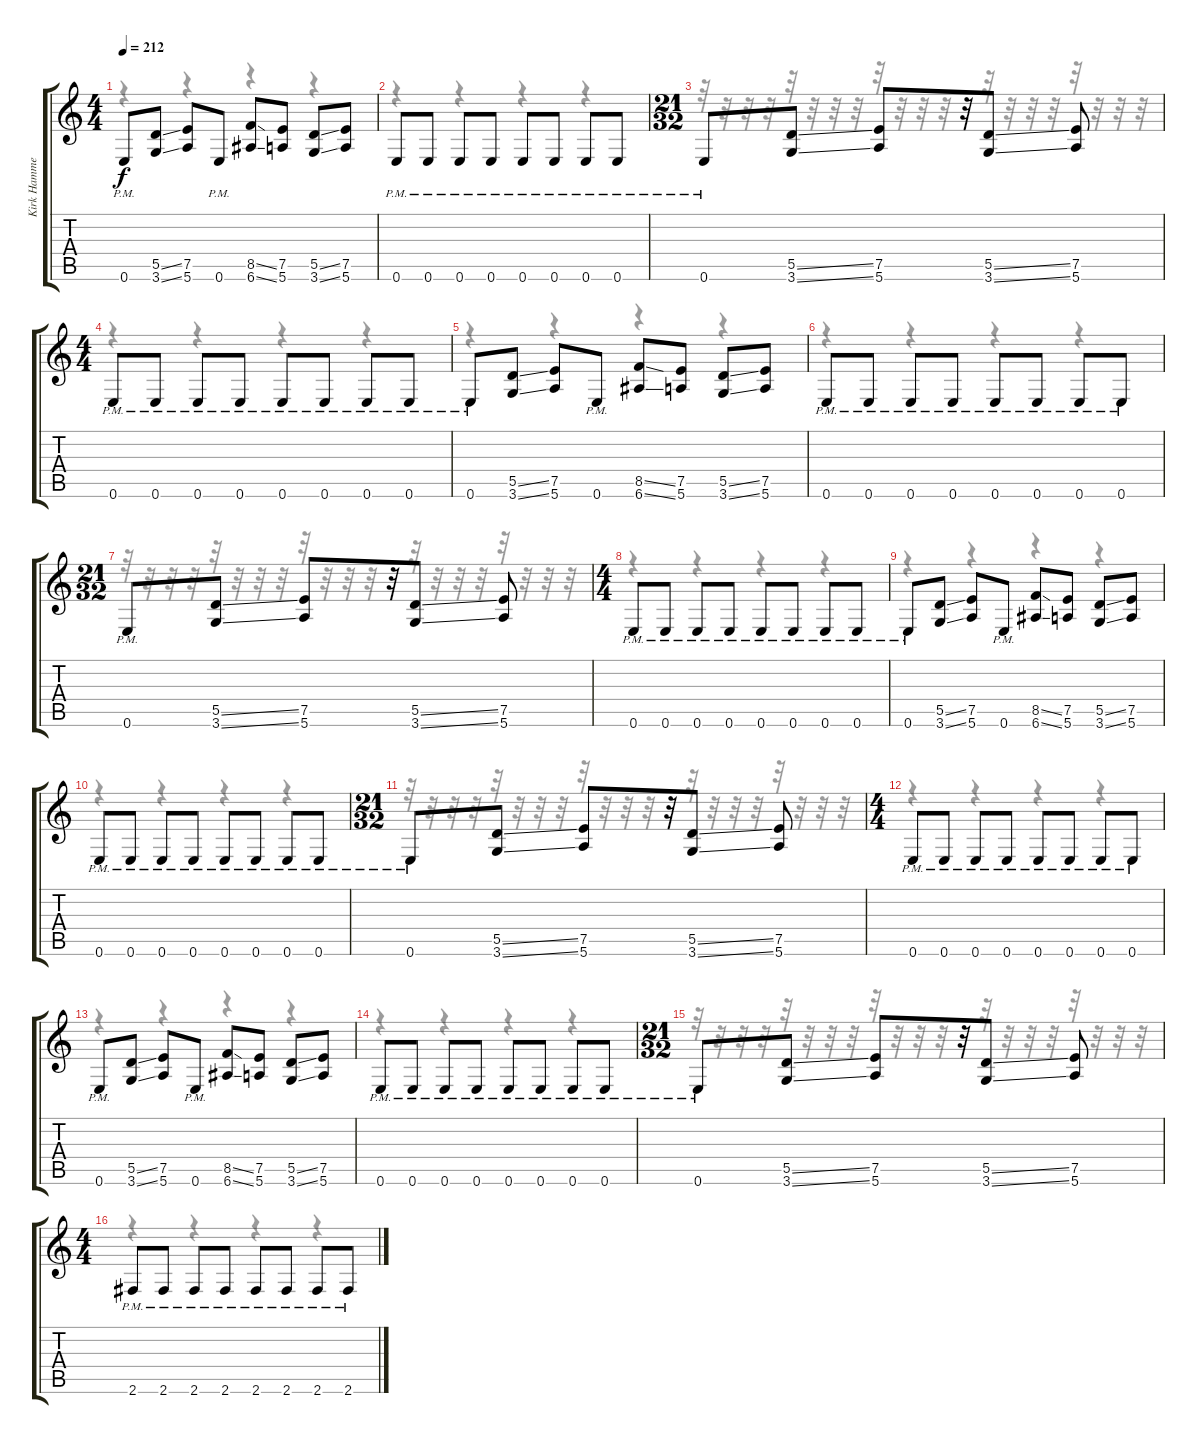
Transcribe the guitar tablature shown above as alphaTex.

\track ("Kirk Hammett" "Kirk Hamme") {instrument distortionguitar}
\staff {score tabs}
\tuning (E4 B3 G3 D3 A2 E2) {hide}
\voice
\ts (4 4)
\tempo 212
\clef g2
\ks c
0.6{pm}.8{dy f} (5.5{ss} 3.6{ss}).8 (7.5 5.6).8 0.6{pm}.8 (8.5{ss} 6.6{ss}).8 (7.5 5.6).8 (5.5{ss} 3.6{ss}).8 (7.5 5.6).8 |
0.6{pm}.8 0.6{pm}.8 0.6{pm}.8 0.6{pm}.8 0.6{pm}.8 0.6{pm}.8 0.6{pm}.8 0.6{pm}.8 |
\ts (21 32)
0.6{pm}.8 (5.5{ss} 3.6{ss}).8 (7.5 5.6).8 r.32 (5.5{ss} 3.6{ss}).8 (7.5 5.6).8 |
\ts (4 4)
0.6{pm}.8 0.6{pm}.8 0.6{pm}.8 0.6{pm}.8 0.6{pm}.8 0.6{pm}.8 0.6{pm}.8 0.6{pm}.8 |
0.6{pm}.8 (5.5{ss} 3.6{ss}).8 (7.5 5.6).8 0.6{pm}.8 (8.5{ss} 6.6{ss}).8 (7.5 5.6).8 (5.5{ss} 3.6{ss}).8 (7.5 5.6).8 |
0.6{pm}.8 0.6{pm}.8 0.6{pm}.8 0.6{pm}.8 0.6{pm}.8 0.6{pm}.8 0.6{pm}.8 0.6{pm}.8 |
\ts (21 32)
0.6{pm}.8 (5.5{ss} 3.6{ss}).8 (7.5 5.6).8 r.32 (5.5{ss} 3.6{ss}).8 (7.5 5.6).8 |
\ts (4 4)
0.6{pm}.8 0.6{pm}.8 0.6{pm}.8 0.6{pm}.8 0.6{pm}.8 0.6{pm}.8 0.6{pm}.8 0.6{pm}.8 |
0.6{pm}.8 (5.5{ss} 3.6{ss}).8 (7.5 5.6).8 0.6{pm}.8 (8.5{ss} 6.6{ss}).8 (7.5 5.6).8 (5.5{ss} 3.6{ss}).8 (7.5 5.6).8 |
0.6{pm}.8 0.6{pm}.8 0.6{pm}.8 0.6{pm}.8 0.6{pm}.8 0.6{pm}.8 0.6{pm}.8 0.6{pm}.8 |
\ts (21 32)
0.6{pm}.8 (5.5{ss} 3.6{ss}).8 (7.5 5.6).8 r.32 (5.5{ss} 3.6{ss}).8 (7.5 5.6).8 |
\ts (4 4)
0.6{pm}.8 0.6{pm}.8 0.6{pm}.8 0.6{pm}.8 0.6{pm}.8 0.6{pm}.8 0.6{pm}.8 0.6{pm}.8 |
0.6{pm}.8 (5.5{ss} 3.6{ss}).8 (7.5 5.6).8 0.6{pm}.8 (8.5{ss} 6.6{ss}).8 (7.5 5.6).8 (5.5{ss} 3.6{ss}).8 (7.5 5.6).8 |
0.6{pm}.8 0.6{pm}.8 0.6{pm}.8 0.6{pm}.8 0.6{pm}.8 0.6{pm}.8 0.6{pm}.8 0.6{pm}.8 |
\ts (21 32)
0.6{pm}.8 (5.5{ss} 3.6{ss}).8 (7.5 5.6).8 r.32 (5.5{ss} 3.6{ss}).8 (7.5 5.6).8 |
\ts (4 4)
2.6{pm}.8 2.6{pm}.8 2.6{pm}.8 2.6{pm}.8 2.6{pm}.8 2.6{pm}.8 2.6{pm}.8 2.6{pm}.8
\voice
\clef g2
\ottava regular
\simile none
\ks c
r.4{dy f} r.4 r.4 r.4 |
r.4 r.4 r.4 r.4 |
r.32 r.32 r.32 r.32 r.32 r.32 r.32 r.32 r.32 r.32 r.32 r.32 r.32 r.32 r.32 r.32 r.32 r.32 r.32 r.32 r.32 |
r.4 r.4 r.4 r.4 |
r.4 r.4 r.4 r.4 |
r.4 r.4 r.4 r.4 |
r.32 r.32 r.32 r.32 r.32 r.32 r.32 r.32 r.32 r.32 r.32 r.32 r.32 r.32 r.32 r.32 r.32 r.32 r.32 r.32 r.32 |
r.4 r.4 r.4 r.4 |
r.4 r.4 r.4 r.4 |
r.4 r.4 r.4 r.4 |
r.32 r.32 r.32 r.32 r.32 r.32 r.32 r.32 r.32 r.32 r.32 r.32 r.32 r.32 r.32 r.32 r.32 r.32 r.32 r.32 r.32 |
r.4 r.4 r.4 r.4 |
r.4 r.4 r.4 r.4 |
r.4 r.4 r.4 r.4 |
r.32 r.32 r.32 r.32 r.32 r.32 r.32 r.32 r.32 r.32 r.32 r.32 r.32 r.32 r.32 r.32 r.32 r.32 r.32 r.32 r.32 |
r.4 r.4 r.4 r.4
